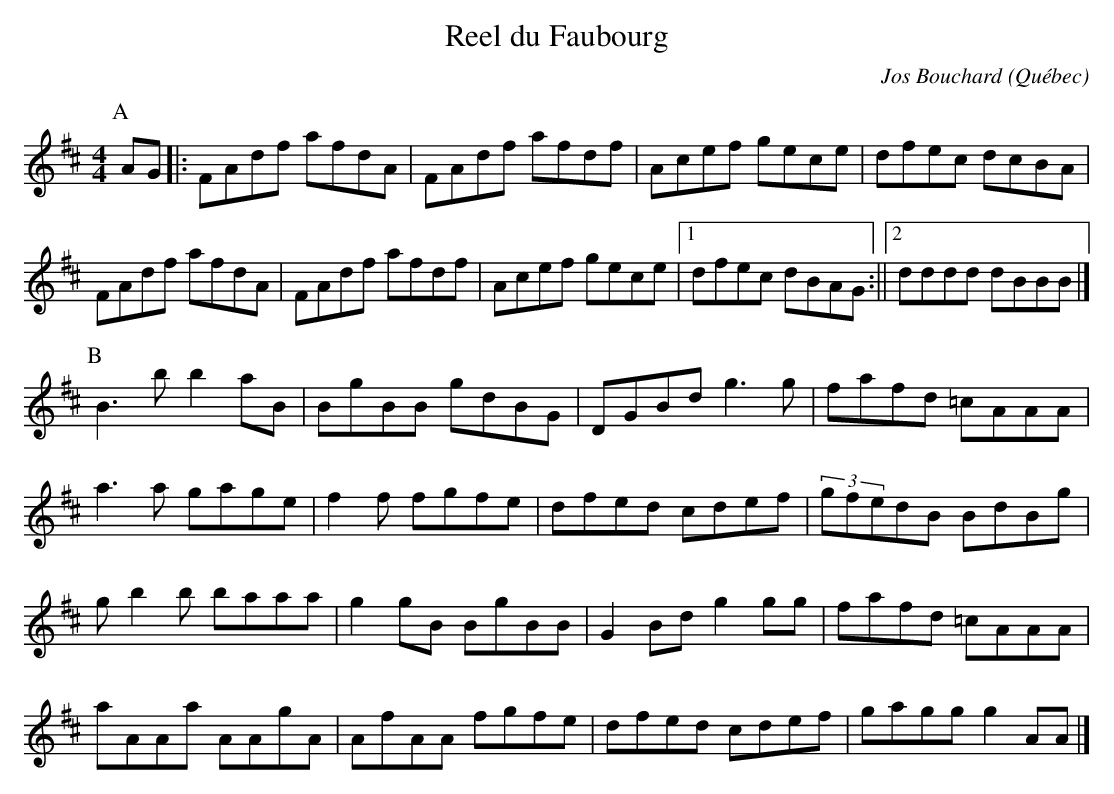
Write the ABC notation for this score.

X:1
T:Reel du Faubourg
C:Jos Bouchard
O:Québec
M:4/4
L:1/8
K:Dmaj
P:A
AG |: FAdf afdA | FAdf afdf | Acef gece | dfec dcBA |
FAdf afdA | FAdf afdf | Acef gece |1 dfec dBAG :||2 dddd dBBB  |]
P:B
B3b b2aB | BgBB gdBG | DGBd g3g | fafd =cAAA |
a3a gage | f2f fgfe | dfed cdef | (3gfedB BdBg |
gb2b baaa | g2gB BgBB | G2Bd g2gg | fafd =cAAA |
aAAa AAgA | AfAA fgfe | dfed cdef | gagg g2AA |]
